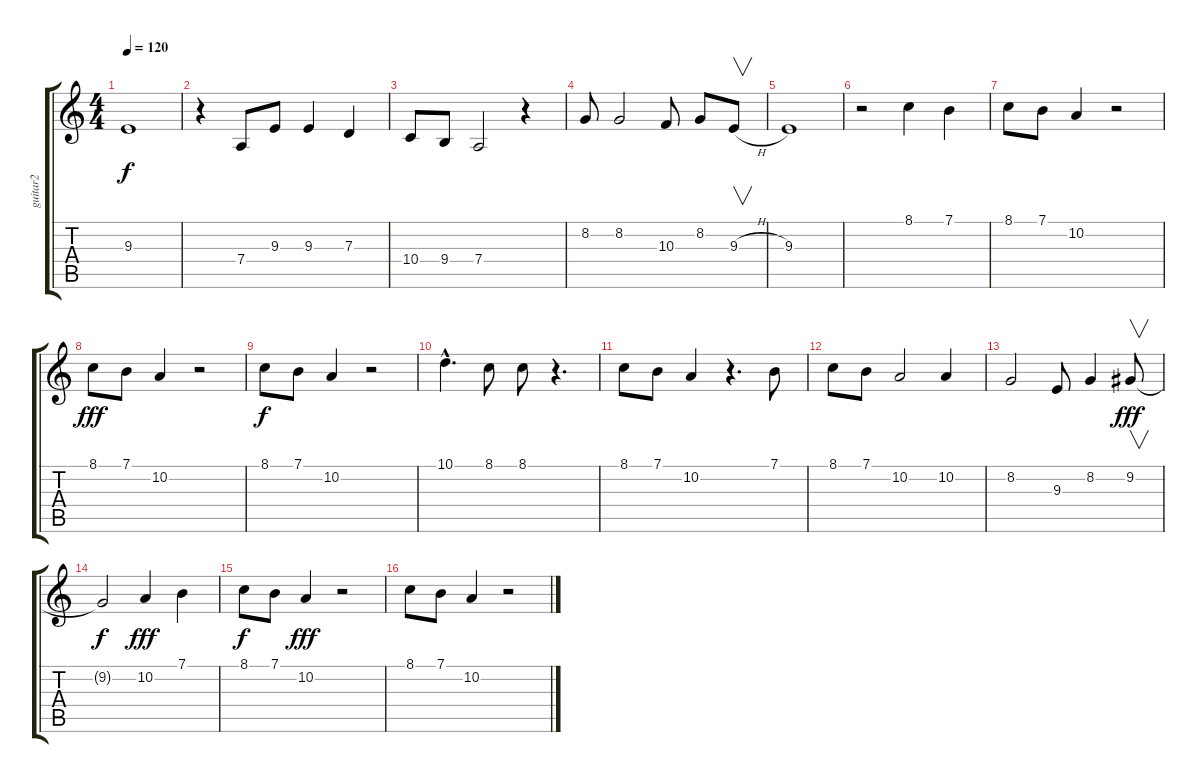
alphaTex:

\track ("guitar2" "guitar2") {instrument reedorgan}
\staff {score tabs}
\tuning (E4 B3 G3 D3 A2 E2) {hide}
\ts (4 4)
\tempo 120
\clef g2
\ks c
9.3.1{dy f} |
r.4 7.4.8 9.3.8 9.3.4 7.3.4 |
10.4.8 9.4.8 7.4.2 r.4 |
8.2.8 8.2.2 10.3.8 8.2.8 9.3{h}.8{v} |
9.3.1 |
r.2 8.1.4 7.1.4 |
8.1.8 7.1.8 10.2.4 r.2 |
8.1.8{dy fff} 7.1.8 10.2.4 r.2 |
8.1.8{dy f} 7.1.8 10.2.4 r.2 |
10.1{hac}.4{d} 8.1.8 8.1.8 r.4{d} |
8.1.8 7.1.8 10.2.4 r.4{d} 7.1.8 |
8.1.8 7.1.8 10.2.2 10.2.4 |
8.2.2 9.3.8 8.2.4 9.2.8{v dy fff} |
9.2{t}.2{dy f} 10.2.4{dy fff} 7.1.4 |
8.1.8{dy f} 7.1.8 10.2.4{dy fff} r.2 |
8.1.8 7.1.8 10.2.4 r.2
